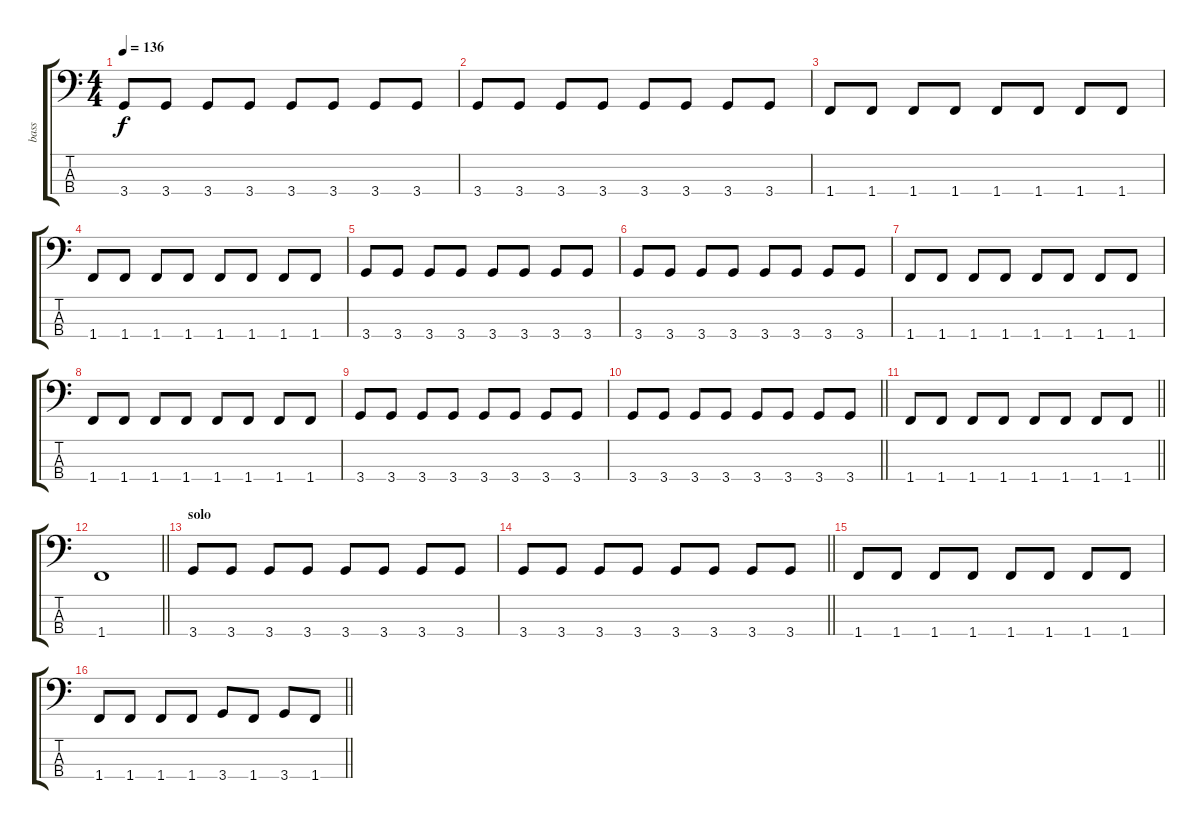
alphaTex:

\track ("bass" "bass") {instrument electricbassfinger}
\staff {score tabs}
\tuning (G2 D2 A1 E1) {hide}
\ts (4 4)
\tempo 136
\clef f4
\ks c
3.4.8{dy f} 3.4.8 3.4.8 3.4.8 3.4.8 3.4.8 3.4.8 3.4.8 |
3.4.8 3.4.8 3.4.8 3.4.8 3.4.8 3.4.8 3.4.8 3.4.8 |
1.4.8 1.4.8 1.4.8 1.4.8 1.4.8 1.4.8 1.4.8 1.4.8 |
1.4.8 1.4.8 1.4.8 1.4.8 1.4.8 1.4.8 1.4.8 1.4.8 |
3.4.8 3.4.8 3.4.8 3.4.8 3.4.8 3.4.8 3.4.8 3.4.8 |
3.4.8 3.4.8 3.4.8 3.4.8 3.4.8 3.4.8 3.4.8 3.4.8 |
1.4.8 1.4.8 1.4.8 1.4.8 1.4.8 1.4.8 1.4.8 1.4.8 |
1.4.8 1.4.8 1.4.8 1.4.8 1.4.8 1.4.8 1.4.8 1.4.8 |
3.4.8 3.4.8 3.4.8 3.4.8 3.4.8 3.4.8 3.4.8 3.4.8 |
\barLineRight lightlight
3.4.8 3.4.8 3.4.8 3.4.8 3.4.8 3.4.8 3.4.8 3.4.8 |
\barLineRight lightlight
1.4.8 1.4.8 1.4.8 1.4.8 1.4.8 1.4.8 1.4.8 1.4.8 |
\barLineRight lightlight
1.4.1 |
\section ("" "solo")
3.4.8 3.4.8 3.4.8 3.4.8 3.4.8 3.4.8 3.4.8 3.4.8 |
\barLineRight lightlight
3.4.8 3.4.8 3.4.8 3.4.8 3.4.8 3.4.8 3.4.8 3.4.8 |
1.4.8 1.4.8 1.4.8 1.4.8 1.4.8 1.4.8 1.4.8 1.4.8 |
\barLineRight lightlight
1.4.8 1.4.8 1.4.8 1.4.8 3.4.8 1.4.8 3.4.8 1.4.8
